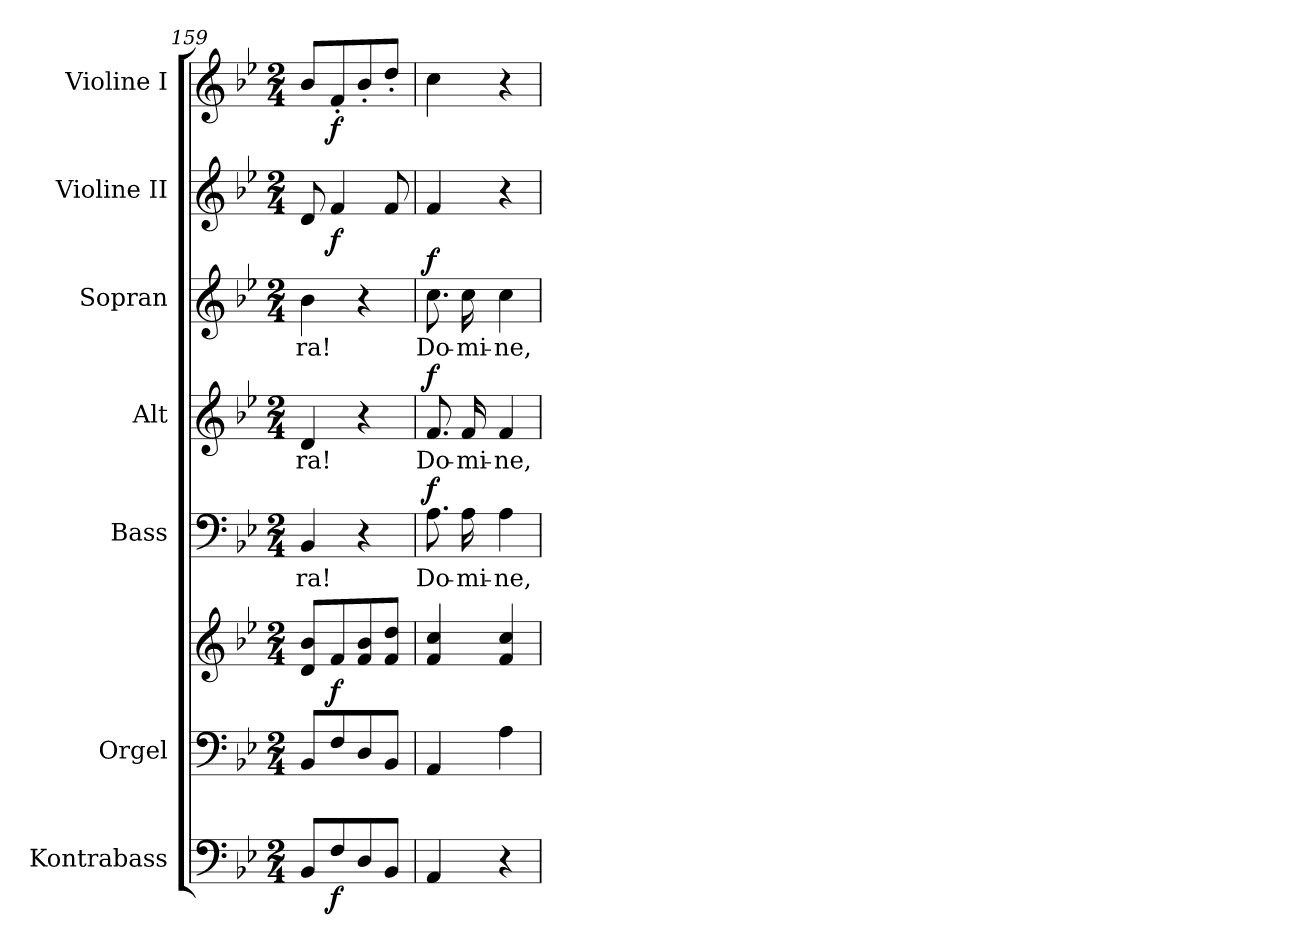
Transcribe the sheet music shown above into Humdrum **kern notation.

**kern	**dynam	**kern	**kern	**dynam	**kern	**text	**dynam	**kern	**text	**dynam	**kern	**text	**dynam	**kern	**dynam	**kern	**dynam
*part7	*part7	*part6	*part6	*part6	*part5	*part5	*part5	*part4	*part4	*part4	*part3	*part3	*part3	*part2	*part2	*part1	*part1
*staff8	*staff8	*staff7	*staff6	*staff6/7	*staff5	*staff5	*staff5	*staff4	*staff4	*staff4	*staff3	*staff3	*staff3	*staff2	*staff2	*staff1	*staff1
*I"Kontrabass	*	*I"Orgel	*	*	*I"Bass	*	*	*I"Alt	*	*	*I"Sopran	*	*	*I"Violine II	*	*I"Violine I	*
*I'Kb.	*	*I'Org.	*	*	*I'B	*	*	*I'A	*	*	*I'S	*	*	*I'Vl. II	*	*I'Vl. I	*
!!LO:PB:g=z
*clefF4	*	*clefF4	*clefG2	*	*clefF4	*	*	*clefG2	*	*	*clefG2	*	*	*clefG2	*	*clefG2	*
*ITrd7c12	*	*	*	*	*	*	*	*	*	*	*	*	*	*	*	*	*
*k[b-e-]	*	*k[b-e-]	*k[b-e-]	*	*k[b-e-]	*	*	*k[b-e-]	*	*	*k[b-e-]	*	*	*k[b-e-]	*	*k[b-e-]	*
*B-:	*	*B-:	*B-:	*	*B-:	*	*	*B-:	*	*	*B-:	*	*	*B-:	*	*B-:	*
*M2/4	*	*M2/4	*M2/4	*	*M2/4	*	*	*M2/4	*	*	*M2/4	*	*	*M2/4	*	*M2/4	*
=159	=159	=159	=159	=159	=159	=159	=159	=159	=159	=159	=159	=159	=159	=159	=159	=159	=159
!	!	!	!	!	!	!LO:LY:b	!	!	!LO:LY:b	!	!	!LO:LY:b	!	!	!	!	!
8BBB-/L	.	8BB-/L	8d/ 8b-/L	.	4BB-/	-ra!	.	4d/	-ra!	.	4b-\	-ra!	.	8d/	.	8b-/L	.
!	!LO:DY:b	!	!	!LO:DY:b	!	!	!	!	!	!	!	!	!	!	!LO:DY:b	!	!LO:DY:b
8FF/	f	8F/	8f/	f	.	.	.	.	.	.	.	.	.	4f/	f	8f'</	f
8DD/	.	8D/	8f/ 8b-/	.	4r	.	.	4r	.	.	4r	.	.	.	.	8b-'</	.
8BBB-/J	.	8BB-/J	8f/ 8dd/J	.	.	.	.	.	.	.	.	.	.	8f/	.	8dd'</J	.
=160	=160	=160	=160	=160	=160	=160	=160	=160	=160	=160	=160	=160	=160	=160	=160	=160	=160
!	!	!	!	!	!	!LO:LY:b	!LO:DY:a	!	!LO:LY:b	!LO:DY:a	!	!LO:LY:b	!LO:DY:a	!	!	!	!
4AAA/	.	4AA/	4f/ 4cc/	.	8.A\	Do-	f	8.f/	Do-	f	8.cc\	Do-	f	4f/	.	4cc\	.
!	!	!	!	!	!	!LO:LY:b	!	!	!LO:LY:b	!	!	!LO:LY:b	!	!	!	!	!
.	.	.	.	.	16A\	-mi-	.	16f/	-mi-	.	16cc\	-mi-	.	.	.	.	.
!	!	!	!	!	!	!LO:LY:b	!	!	!LO:LY:b	!	!	!LO:LY:b	!	!	!	!	!
4r	.	4A\	4f/ 4cc/	.	4A\	-ne,	.	4f/	-ne,	.	4cc\	-ne,	.	4r	.	4r	.
=	=	=	=	=	=	=	=	=	=	=	=	=	=	=	=	=	=
*-	*-	*-	*-	*-	*-	*-	*-	*-	*-	*-	*-	*-	*-	*-	*-	*-	*-
